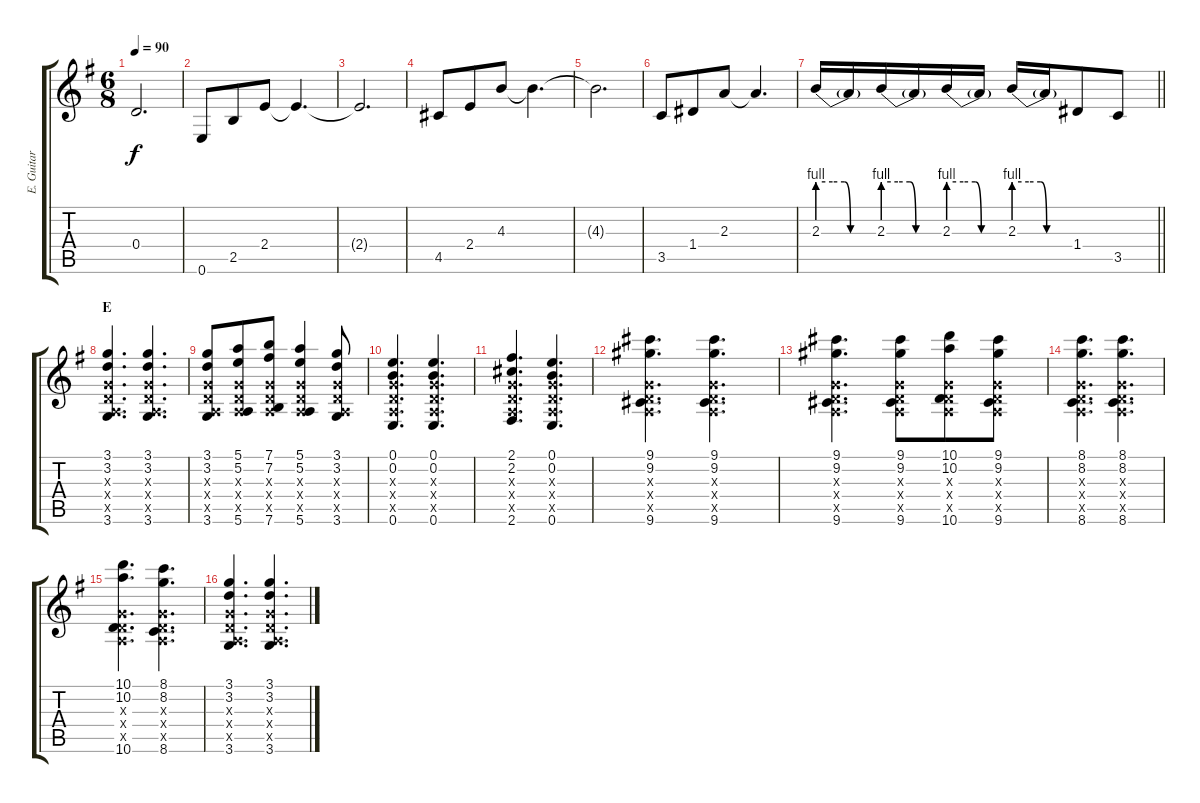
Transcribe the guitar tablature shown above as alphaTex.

\track ("E. Guitar I" "E. Guitar ") {instrument overdrivenguitar}
\staff {score tabs}
\tuning (E4 B3 G3 D3 A2 E2) {hide}
\ts (6 8)
\tempo 90
\clef g2
\ks g
0.4{t}.2{d dy f} |
0.6.8 2.5.8 2.4.8 2.4{t}.4{d} |
2.4{t}.2{d} |
4.5.8 2.4.8 4.3.8 4.3{t}.4{d} |
4.3{t}.2{d} |
3.5.8 1.4.8 2.3.8 2.3{t}.4{d} |
\barLineRight lightlight
2.3{be (custom 0 4 15 4 27 4 33 0 60 0)}.16 2.3{t}.16 2.3{be (custom 0 4 15 4 27 4 33 0 60 0)}.16 2.3{t}.16 2.3{be (custom 0 4 15 4 27 4 33 0 60 0)}.16 2.3{t}.16 2.3{be (custom 0 4 15 4 27 4 33 0 60 0)}.16 2.3{t}.16 1.4.8 3.5.8 |
\section ("" "E")
(3.1 3.2 0.3{x} 0.4{x} 0.5{x} 3.6).4{d} (3.1 3.2 0.3{x} 0.4{x} 0.5{x} 3.6).4{d} |
(3.1 3.2 0.3{x} 0.4{x} 0.5{x} 3.6).8 (5.1 5.2 0.3{x} 0.4{x} 0.5{x} 5.6).8 (7.1 7.2 0.3{x} 0.4{x} 0.5{x} 7.6).8 (5.1 5.2 0.3{x} 0.4{x} 0.5{x} 5.6).4 (3.1 3.2 0.3{x} 0.4{x} 0.5{x} 3.6).8 |
(0.1 0.2 0.3{x} 0.4{x} 0.5{x} 0.6).4{d} (0.1 0.2 0.3{x} 0.4{x} 0.5{x} 0.6).4{d} |
(2.1 2.2 0.3{x} 0.4{x} 0.5{x} 2.6).4{d} (0.1 0.2 0.3{x} 0.4{x} 0.5{x} 0.6).4{d} |
(9.1 9.2 0.3{x} 0.4{x} 0.5{x} 9.6).4{d} (9.1 9.2 0.3{x} 0.4{x} 0.5{x} 9.6).4{d} |
(9.1 9.2 0.3{x} 0.4{x} 0.5{x} 9.6).4{d} (9.1 9.2 0.3{x} 0.4{x} 0.5{x} 9.6).8 (10.1 10.2 0.3{x} 0.4{x} 0.5{x} 10.6).8 (9.1 9.2 0.3{x} 0.4{x} 0.5{x} 9.6).8 |
(8.1 8.2 0.3{x} 0.4{x} 0.5{x} 8.6).4{d} (8.1 8.2 0.3{x} 0.4{x} 0.5{x} 8.6).4{d} |
(10.1 10.2 0.3{x} 0.4{x} 0.5{x} 10.6).4{d} (8.1 8.2 0.3{x} 0.4{x} 0.5{x} 8.6).4{d} |
(3.1 3.2 0.3{x} 0.4{x} 0.5{x} 3.6).4{d} (3.1 3.2 0.3{x} 0.4{x} 0.5{x} 3.6).4{d}
